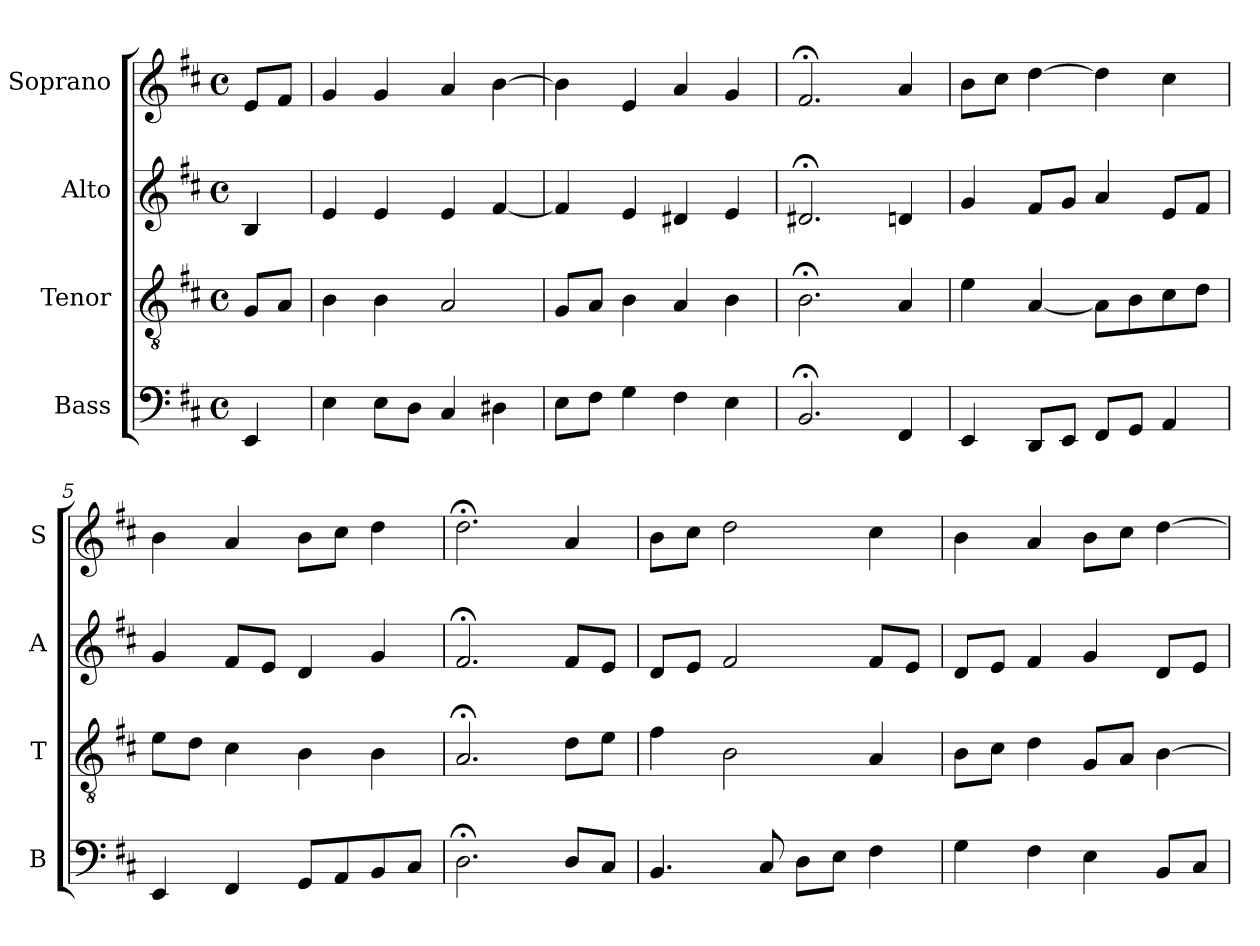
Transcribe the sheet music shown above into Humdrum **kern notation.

**kern	**kern	**kern	**kern
*part4	*part3	*part2	*part1
*staff4	*staff3	*staff2	*staff1
*I"Bass	*I"Tenor	*I"Alto	*I"Soprano
*I'B	*I'T	*I'A	*I'S
*clefF4	*clefGv2	*clefG2	*clefG2
*k[f#c#]	*k[f#c#]	*k[f#c#]	*k[f#c#]
*b:	*b:	*b:	*b:
*M4/4	*M4/4	*M4/4	*M4/4
*met(c)	*met(c)	*met(c)	*met(c)
*MM100	*MM100	*MM100	*MM100
=	=	=	=
4EE	8GL	4B	8eL
.	8AJ	.	8f#J
=1	=1	=1	=1
4E	4B	4e	4g
8EL	4B	4e	4g
8DJ	.	.	.
4C#	2A	4e	4a
4D#X	.	[4f#	[4b
=2	=2	=2	=2
8EL	8GL	4f#]	4b]
8F#J	8AJ	.	.
4G	4B	4e	4e
4F#i	4Ai	4d#Xi	4ai
4E	4B	4e	4g
=3	=3	=3	=3
2.BB;<	2.B;<	2.d#X;<	2.f#;<
4FF#	4A	4dn	4a
=4	=4	=4	=4
4EE	4e	4g	8bL
.	.	.	8cc#J
8DDL	[4A	8f#L	[4dd
8EEJ	.	8gJ	.
8FF#L	8AL]	4a	4dd]
8GGJ	8B	.	.
4AA	8c#	8eL	4cc#
.	8dJ	8f#J	.
=5	=5	=5	=5
4EE	8eL	4g	4b
.	8dJ	.	.
4FF#	4c#	8f#L	4a
.	.	8eJ	.
8GGL	4B	4d	8bL
8AA	.	.	8cc#J
8BB	4B	4g	4dd
8C#J	.	.	.
=6	=6	=6	=6
2.D;<	2.A;<	2.f#;<	2.dd;<
8DL	8dL	8f#L	4a
8C#J	8eJ	8eJ	.
=7	=7	=7	=7
4.BB	4f#	8dL	8bL
.	.	8eJ	8cc#J
.	2B	2f#	2dd
8C#	.	.	.
8DL	.	.	.
8EJ	.	.	.
4F#	4A	8f#L	4cc#
.	.	8eJ	.
=8	=8	=8	=8
4G	8BL	8dL	4b
.	8c#J	8eJ	.
4F#	4d	4f#	4a
4E	8GL	4g	8bL
.	8AJ	.	8cc#J
8BBL	[4B	8dL	[4dd
8C#J	.	8eJ	.
=	=	=	=
*-	*-	*-	*-
